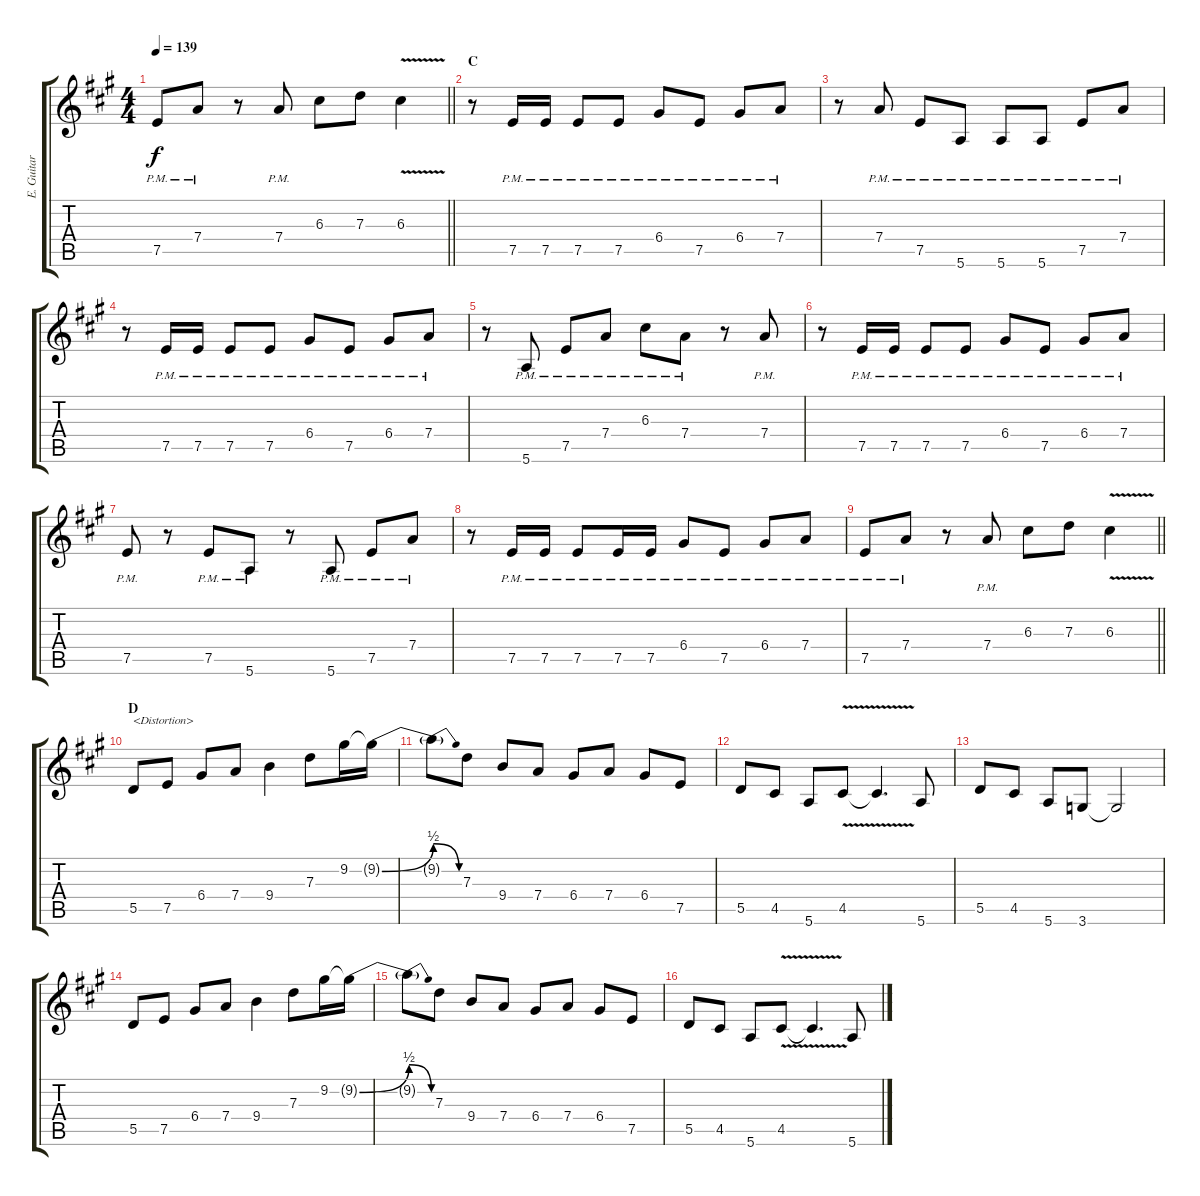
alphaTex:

\track ("E. Guitar II" "E. Guitar ") {instrument electricguitarjazz}
\staff {score tabs}
\tuning (E4 B3 G3 D3 A2 E2) {hide}
\ts (4 4)
\tempo 139
\clef g2
\barLineRight lightlight
\ks a
7.5{pm}.8{dy f} 7.4{pm}.8 r.8 7.4{pm}.8 6.3.8 7.3.8 6.3{v}.4 |
\section ("" "C")
r.8 7.5{pm}.16 7.5{pm}.16 7.5{pm}.8 7.5{pm}.8 6.4{pm}.8 7.5{pm}.8 6.4{pm}.8 7.4{pm}.8 |
r.8 7.4{pm}.8 7.5{pm}.8 5.6{pm}.8 5.6{pm}.8 5.6{pm}.8 7.5{pm}.8 7.4{pm}.8 |
r.8 7.5{pm}.16 7.5{pm}.16 7.5{pm}.8 7.5{pm}.8 6.4{pm}.8 7.5{pm}.8 6.4{pm}.8 7.4{pm}.8 |
r.8 5.6{pm}.8 7.5{pm}.8 7.4{pm}.8 6.3{pm}.8 7.4{pm}.8 r.8 7.4{pm}.8 |
r.8 7.5{pm}.16 7.5{pm}.16 7.5{pm}.8 7.5{pm}.8 6.4{pm}.8 7.5{pm}.8 6.4{pm}.8 7.4{pm}.8 |
7.5{pm}.8 r.8 7.5{pm}.8 5.6{pm}.8 r.8 5.6{pm}.8 7.5{pm}.8 7.4{pm}.8 |
r.8 7.5{pm}.16 7.5{pm}.16 7.5{pm}.8 7.5{pm}.16 7.5{pm}.16 6.4{pm}.8 7.5{pm}.8 6.4{pm}.8 7.4{pm}.8 |
\barLineRight lightlight
7.5{pm}.8 7.4{pm}.8 r.8 7.4{pm}.8 6.3.8 7.3.8 6.3{v}.4 |
\section ("" "D")
5.5.8{txt "<Distortion>" instrument overdrivenguitar} 7.5.8 6.4.8 7.4.8 9.4.4 7.3.8 9.2.16 9.2{be (bend 0 0 60 2) t}.16 |
9.2{be (release 0 2 60 0) t}.8 7.3.8 9.4.8 7.4.8 6.4.8 7.4.8 6.4.8 7.5.8 |
5.5.8 4.5.8 5.6.8 4.5{v}.8 4.5{t}.4{d} 5.6.8 |
5.5.8 4.5.8 5.6.8 3.6.8 3.6{t}.2 |
5.5.8 7.5.8 6.4.8 7.4.8 9.4.4 7.3.8 9.2.16 9.2{be (bend 0 0 60 2) t}.16 |
9.2{be (release 0 2 60 0) t}.8 7.3.8 9.4.8 7.4.8 6.4.8 7.4.8 6.4.8 7.5.8 |
5.5.8 4.5.8 5.6.8 4.5{v}.8 4.5{t}.4{d} 5.6.8
